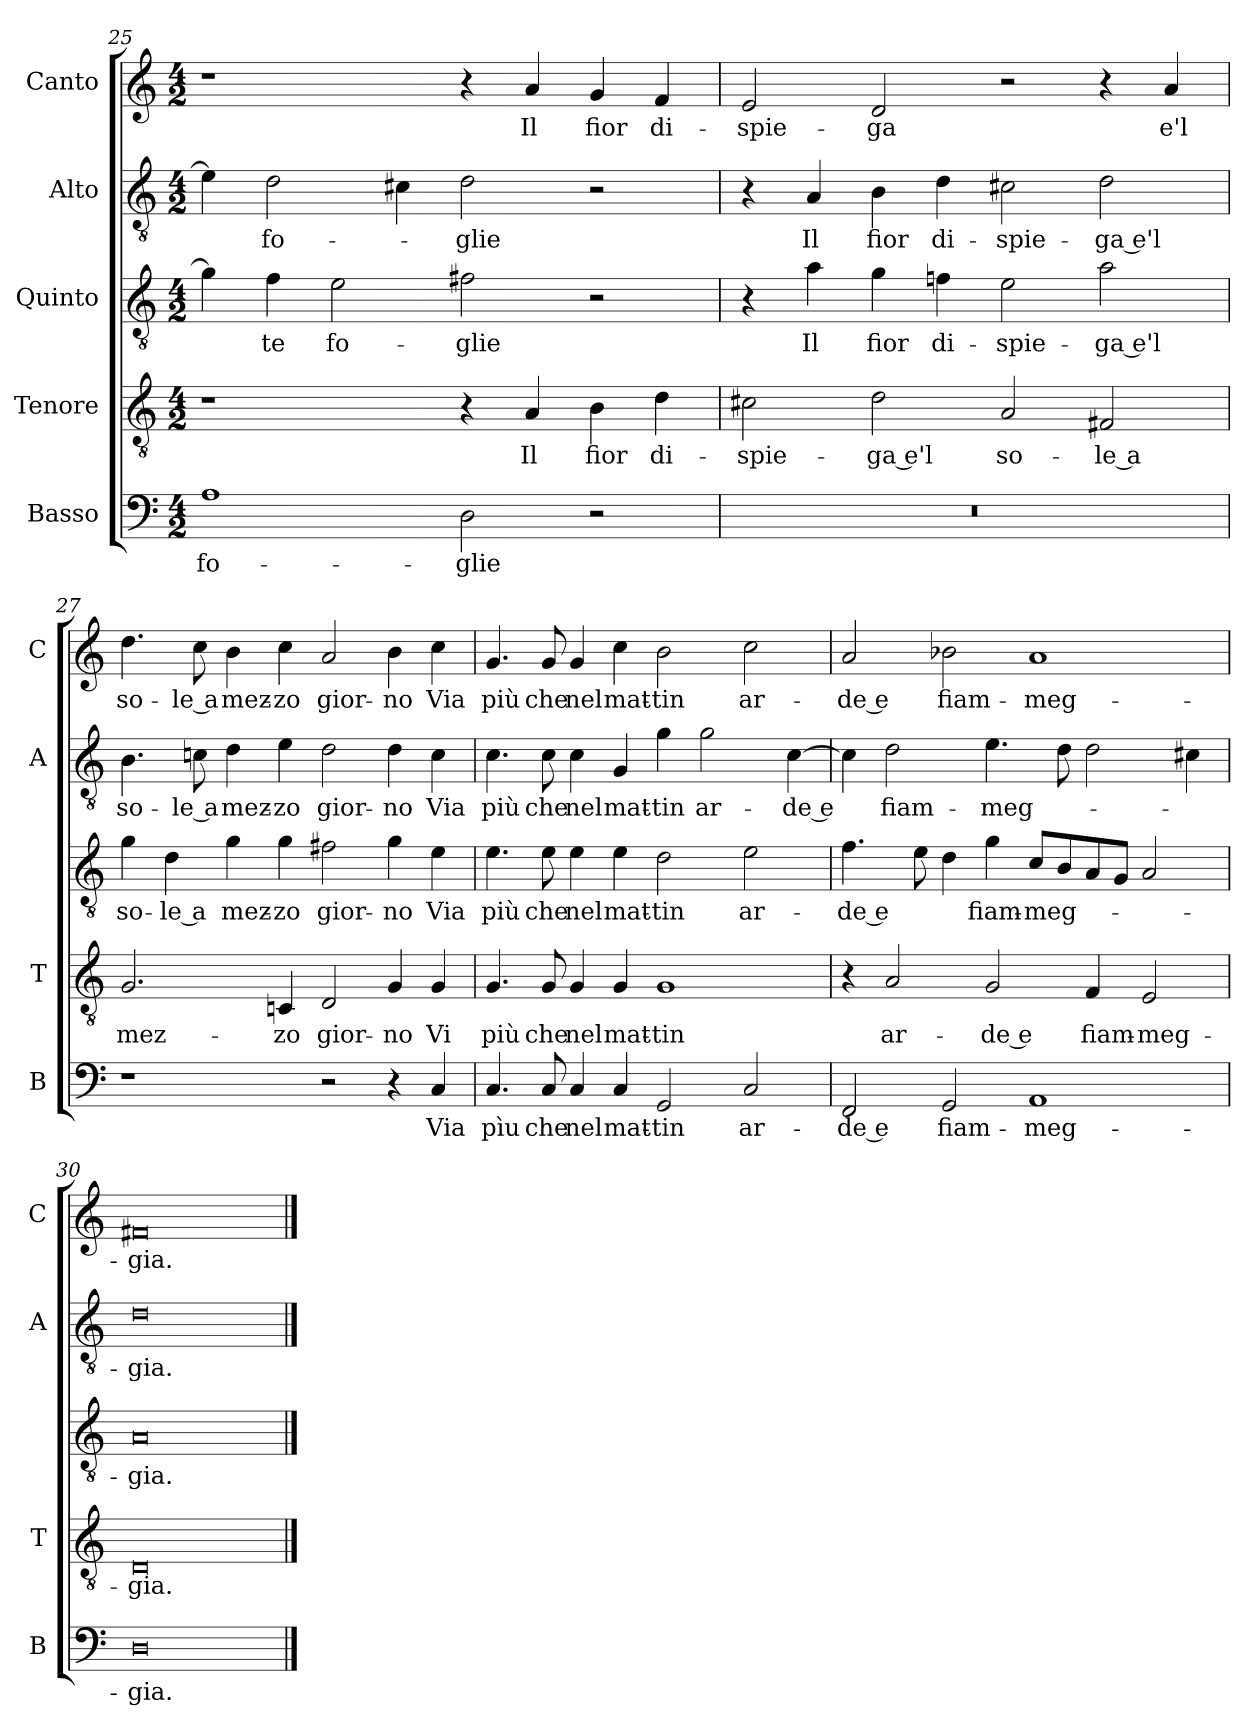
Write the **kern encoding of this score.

**kern	**text	**kern	**text	**kern	**text	**kern	**text	**kern	**text
*part5	*part5	*part4	*part4	*part3	*part3	*part2	*part2	*part1	*part1
*staff5	*staff5	*staff4	*staff4	*staff3	*staff3	*staff2	*staff2	*staff1	*staff1
*I"Basso	*	*I"Tenore	*	*I"Quinto	*	*I"Alto	*	*I"Canto	*
*I'B	*	*I'T	*	*	*	*I'A	*	*I'C	*
*clefF4	*	*clefGv2	*	*clefGv2	*	*clefGv2	*	*clefG2	*
*k[]	*	*k[]	*	*k[]	*	*k[]	*	*k[]	*
*C:	*	*C:	*	*C:	*	*C:	*	*C:	*
*M4/2	*	*M4/2	*	*M4/2	*	*M4/2	*	*M4/2	*
=25	=25	=25	=25	=25	=25	=25	=25	=25	=25
1A	fo-	1r	.	4g]	.	4e]	.	1r	.
.	.	.	.	4f	-te	2d	fo-	.	.
.	.	.	.	2e	fo-	.	.	.	.
.	.	.	.	.	.	4c#X	.	.	.
2D	-glie	4r	.	2f#X	-glie	2d	-glie	4r	.
.	.	4A	Il	.	.	.	.	4a	Il
2r	.	4B	fior	2r	.	2r	.	4g	fior
.	.	4d	di-	.	.	.	.	4f	di-
=26	=26	=26	=26	=26	=26	=26	=26	=26	=26
0r	.	2c#X	-spie-	4r	.	4r	.	2e	-spie-
.	.	.	.	4a	Il	4A	Il	.	.
.	.	2d	-ga e'l	4g	fior	4B	fior	2d	-ga
.	.	.	.	4fn	di-	4d	di-	.	.
.	.	2A	so-	2e	-spie-	2c#X	-spie-	2r	.
.	.	2F#X	-le a	2a	-ga e'l	2d	-ga e'l	4r	.
.	.	.	.	.	.	.	.	4a	e'l
=27	=27	=27	=27	=27	=27	=27	=27	=27	=27
1r	.	2.G	mez-	4g	so-	4.B	so-	4.dd	so-
.	.	.	.	4d	-le a	.	.	.	.
.	.	.	.	.	.	8cn	-le a	8cc	-le a
.	.	.	.	4g	mez-	4d	mez-	4b	mez-
.	.	4Cn	-zo	4g	-zo	4e	-zo	4cc	-zo
2r	.	2D	gior-	2f#X	gior-	2d	gior-	2a	gior-
4r	.	4G	-no	4g	-no	4d	-no	4b	-no
4C	Via	4G	Vi	4e	Via	4c	Via	4cc	Via
=28	=28	=28	=28	=28	=28	=28	=28	=28	=28
4.C	pìu	4.G	più	4.e	più	4.c	più	4.g	più
8C	che	8G	che	8e	che	8c	che	8g	che
4C	nel	4G	nel	4e	nel	4c	nel	4g	nel
4C	mat-	4G	mat-	4e	mat-	4G	mat-	4cc	mat-
2GG	-tin	1G	-tin	2d	-tin	4g	-tin	2b	-tin
.	.	.	.	.	.	2g	ar-	.	.
2C	ar-	.	.	2e	ar-	.	.	2cc	ar-
.	.	.	.	.	.	[4c	-de e	.	.
=29	=29	=29	=29	=29	=29	=29	=29	=29	=29
2FF	-de e	4r	.	4.f	-de e	4c]	.	2a	-de e
.	.	2A	ar-	.	.	2d	fiam-	.	.
.	.	.	.	8e	.	.	.	.	.
2GG	fiam-	.	.	4d	.	.	.	2b-X	fiam-
.	.	2G	-de e	4g	fiam-	4.e	-meg-	.	.
1AA	-meg-	.	.	8cL	-meg-	.	.	1a	-meg-
.	.	.	.	8B	.	8d	.	.	.
.	.	4F	fiam-	8A	.	2d	.	.	.
.	.	.	.	8GJ	.	.	.	.	.
.	.	2E	-meg-	2A	.	.	.	.	.
.	.	.	.	.	.	4c#X	.	.	.
=30	=30	=30	=30	=30	=30	=30	=30	=30	=30
0D	-gia.	0D	-gia.	0A	-gia.	0d	-gia.	0f#X	-gia.
==	==	==	==	==	==	==	==	==	==
*-	*-	*-	*-	*-	*-	*-	*-	*-	*-
